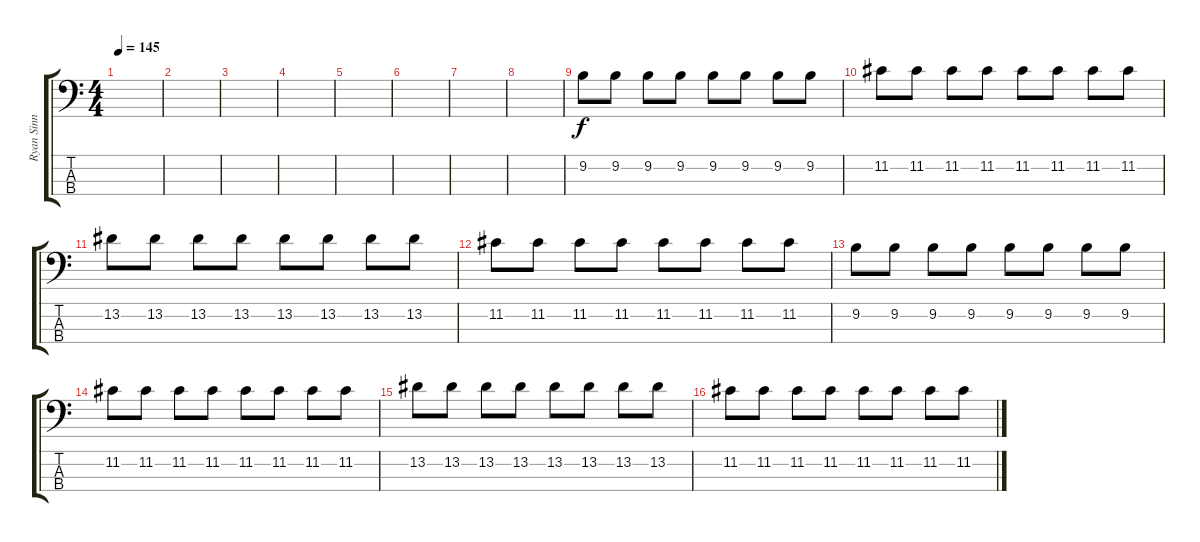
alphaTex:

\track ("Ryan Sinn" "Ryan Sinn") {instrument electricbasspick}
\staff {score tabs}
\tuning (G2 D2 A1 E1) {hide}
\ts (4 4)
\tempo 145
\clef f4
\ks c
|
|
|
|
|
|
|
|
9.2.8 9.2.8 9.2.8 9.2.8 9.2.8 9.2.8 9.2.8 9.2.8 |
11.2.8 11.2.8 11.2.8 11.2.8 11.2.8 11.2.8 11.2.8 11.2.8 |
13.2.8 13.2.8 13.2.8 13.2.8 13.2.8 13.2.8 13.2.8 13.2.8 |
11.2.8 11.2.8 11.2.8 11.2.8 11.2.8 11.2.8 11.2.8 11.2.8 |
9.2.8 9.2.8 9.2.8 9.2.8 9.2.8 9.2.8 9.2.8 9.2.8 |
11.2.8 11.2.8 11.2.8 11.2.8 11.2.8 11.2.8 11.2.8 11.2.8 |
13.2.8 13.2.8 13.2.8 13.2.8 13.2.8 13.2.8 13.2.8 13.2.8 |
11.2.8 11.2.8 11.2.8 11.2.8 11.2.8 11.2.8 11.2.8 11.2.8
